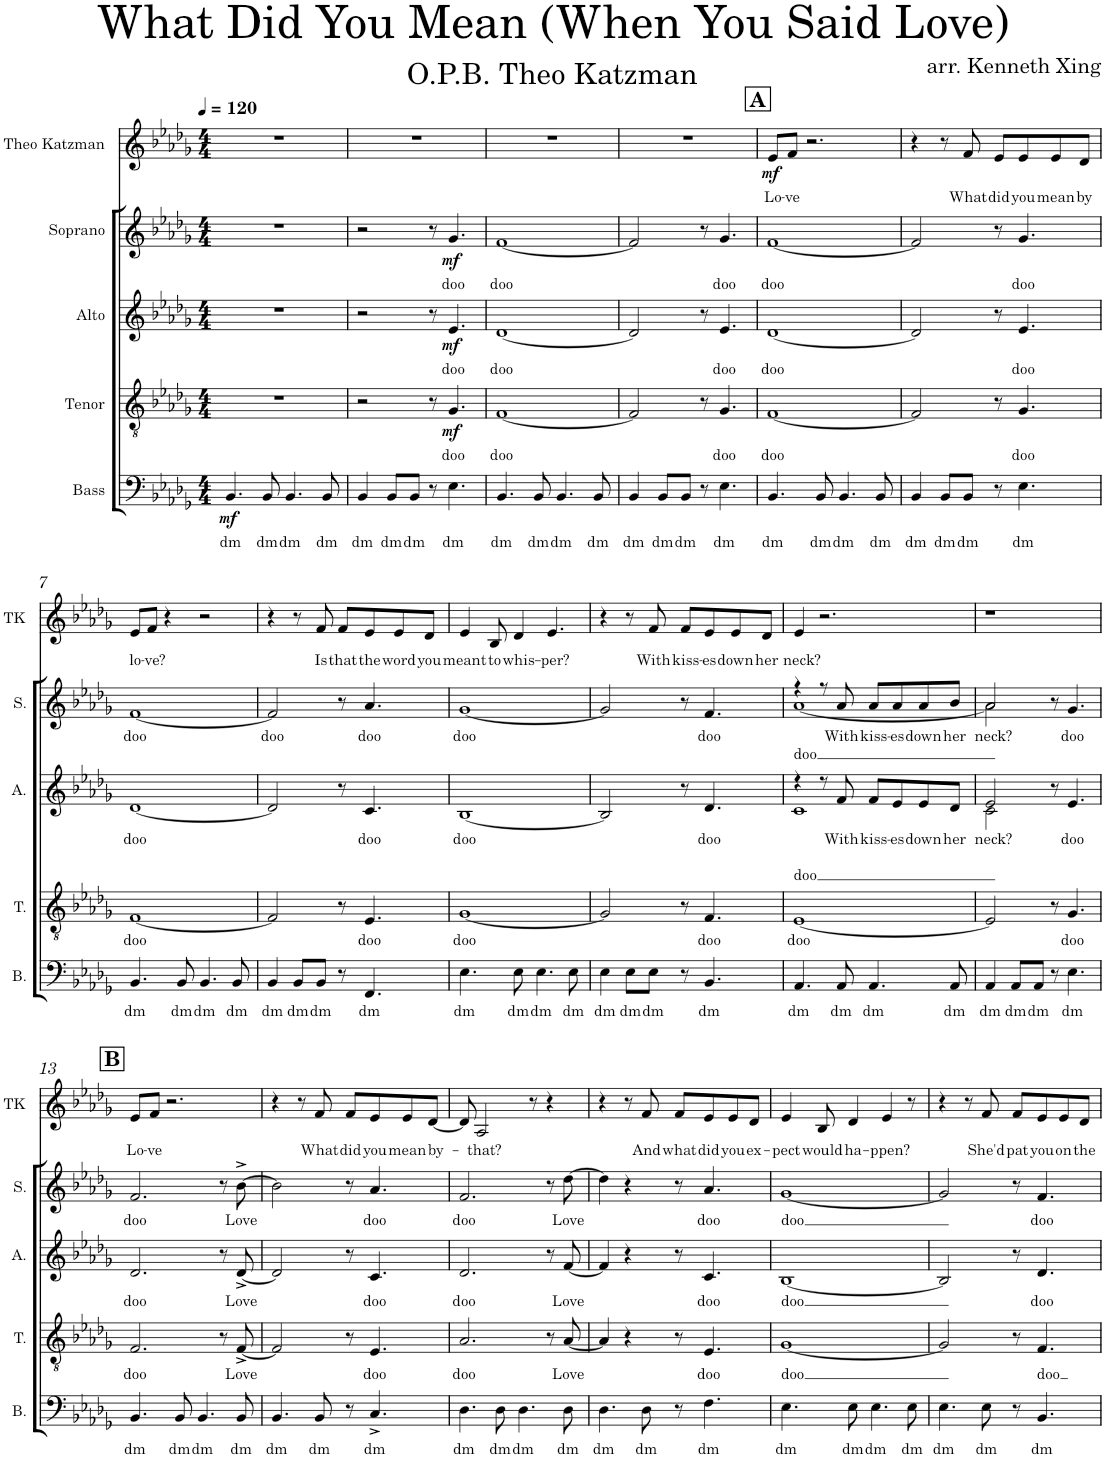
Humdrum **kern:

**kern	**text	**dynam	**kern	**text	**dynam	**kern	**text	**text	**text	**dynam	**kern	**text	**text	**dynam	**kern	**text	**dynam
*part5	*part5	*part5	*part4	*part4	*part4	*part3	*part3	*part3	*part3	*part3	*part2	*part2	*part2	*part2	*part1	*part1	*part1
*staff5	*staff5	*staff5	*staff4	*staff4	*staff4	*staff3	*staff3	*staff3	*staff3	*staff3	*staff2	*staff2	*staff2	*staff2	*staff1	*staff1	*staff1
*I"Bass	*	*	*I"Tenor	*	*	*I"Alto	*	*	*	*	*I"Soprano	*	*	*	*I"Theo Katzman	*	*
*I'B.	*	*	*I'T.	*	*	*I'A.	*	*	*	*	*I'S.	*	*	*	*I'TK	*	*
*clefF4	*	*	*clefGv2	*	*	*clefG2	*	*	*	*	*clefG2	*	*	*	*clefG2	*	*
*k[b-e-a-d-g-]	*	*	*k[b-e-a-d-g-]	*	*	*k[b-e-a-d-g-]	*	*	*	*	*k[b-e-a-d-g-]	*	*	*	*k[b-e-a-d-g-]	*	*
*M4/4	*	*	*M4/4	*	*	*M4/4	*	*	*	*	*M4/4	*	*	*	*M4/4	*	*
*MM120	*	*	*MM120	*	*	*MM120	*	*	*	*	*MM120	*	*	*	*MM120	*	*
=1	=1	=1	=1	=1	=1	=1	=1	=1	=1	=1	=1	=1	=1	=1	=1	=1	=1
!	!LO:LY:b	!LO:DY:b	!	!	!	!	!	!	!	!	!	!	!	!	!	!	!
4.BB-/	dm	mf	1r	.	.	1r	.	.	.	.	1r	.	.	.	1r	.	.
!	!LO:LY:b	!	!	!	!	!	!	!	!	!	!	!	!	!	!	!	!
8BB-/	dm	.	.	.	.	.	.	.	.	.	.	.	.	.	.	.	.
!	!LO:LY:b	!	!	!	!	!	!	!	!	!	!	!	!	!	!	!	!
4.BB-/	dm	.	.	.	.	.	.	.	.	.	.	.	.	.	.	.	.
!	!LO:LY:b	!	!	!	!	!	!	!	!	!	!	!	!	!	!	!	!
8BB-/	dm	.	.	.	.	.	.	.	.	.	.	.	.	.	.	.	.
=2	=2	=2	=2	=2	=2	=2	=2	=2	=2	=2	=2	=2	=2	=2	=2	=2	=2
!	!LO:LY:b	!	!	!	!	!	!	!	!	!	!	!	!	!	!	!	!
4BB-/	dm	.	2r	.	.	2r	.	.	.	.	2r	.	.	.	1r	.	.
!	!LO:LY:b	!	!	!	!	!	!	!	!	!	!	!	!	!	!	!	!
8BB-/L	dm	.	.	.	.	.	.	.	.	.	.	.	.	.	.	.	.
!	!LO:LY:b	!	!	!	!	!	!	!	!	!	!	!	!	!	!	!	!
8BB-/J	dm	.	.	.	.	.	.	.	.	.	.	.	.	.	.	.	.
8r	.	.	8r	.	.	8r	.	.	.	.	8r	.	.	.	.	.	.
!	!LO:LY:b	!	!	!LO:LY:b	!LO:DY:b	!	!LO:LY:b	!	!	!LO:DY:b	!	!LO:LY:b	!	!LO:DY:b	!	!	!
4.E-\	dm	.	4.G-/	doo	mf	4.e-/	doo	.	.	mf	4.g-/	doo	.	mf	.	.	.
=3	=3	=3	=3	=3	=3	=3	=3	=3	=3	=3	=3	=3	=3	=3	=3	=3	=3
!	!LO:LY:b	!	!	!LO:LY:b	!	!	!LO:LY:b	!	!	!	!	!LO:LY:b	!	!	!	!	!
4.BB-/	dm	.	[1F	doo	.	[1d-	doo	.	.	.	[1f	doo	.	.	1r	.	.
!	!LO:LY:b	!	!	!	!	!	!	!	!	!	!	!	!	!	!	!	!
8BB-/	dm	.	.	.	.	.	.	.	.	.	.	.	.	.	.	.	.
!	!LO:LY:b	!	!	!	!	!	!	!	!	!	!	!	!	!	!	!	!
4.BB-/	dm	.	.	.	.	.	.	.	.	.	.	.	.	.	.	.	.
!	!LO:LY:b	!	!	!	!	!	!	!	!	!	!	!	!	!	!	!	!
8BB-/	dm	.	.	.	.	.	.	.	.	.	.	.	.	.	.	.	.
=4	=4	=4	=4	=4	=4	=4	=4	=4	=4	=4	=4	=4	=4	=4	=4	=4	=4
!	!LO:LY:b	!	!	!	!	!	!	!	!	!	!	!	!	!	!	!	!
4BB-/	dm	.	2F/]	.	.	2d-/]	.	.	.	.	2f/]	.	.	.	1r	.	.
!	!LO:LY:b	!	!	!	!	!	!	!	!	!	!	!	!	!	!	!	!
8BB-/L	dm	.	.	.	.	.	.	.	.	.	.	.	.	.	.	.	.
!	!LO:LY:b	!	!	!	!	!	!	!	!	!	!	!	!	!	!	!	!
8BB-/J	dm	.	.	.	.	.	.	.	.	.	.	.	.	.	.	.	.
8r	.	.	8r	.	.	8r	.	.	.	.	8r	.	.	.	.	.	.
!	!LO:LY:b	!	!	!LO:LY:b	!	!	!LO:LY:b	!	!	!	!	!LO:LY:b	!	!	!	!	!
4.E-\	dm	.	4.G-/	doo	.	4.e-/	doo	.	.	.	4.g-/	doo	.	.	.	.	.
!!LO:REH:place=s1:a:B:cj:fs=14:t=A
=5	=5	=5	=5	=5	=5	=5	=5	=5	=5	=5	=5	=5	=5	=5	=5	=5	=5
!	!LO:LY:b	!	!	!LO:LY:b	!	!	!LO:LY:b	!	!	!	!	!LO:LY:b	!	!	!	!LO:LY:b	!LO:DY:b
4.BB-/	dm	.	[1F	doo	.	[1d-	doo	.	.	.	[1f	doo	.	.	8e-/L	Lo-	mf
!	!	!	!	!	!	!	!	!	!	!	!	!	!	!	!	!LO:LY:b	!
.	.	.	.	.	.	.	.	.	.	.	.	.	.	.	8f/J	-ve	.
.	.	.	.	.	.	.	.	.	.	.	.	.	.	.	2.r	.	.
!	!LO:LY:b	!	!	!	!	!	!	!	!	!	!	!	!	!	!	!	!
8BB-/	dm	.	.	.	.	.	.	.	.	.	.	.	.	.	.	.	.
!	!LO:LY:b	!	!	!	!	!	!	!	!	!	!	!	!	!	!	!	!
4.BB-/	dm	.	.	.	.	.	.	.	.	.	.	.	.	.	.	.	.
!	!LO:LY:b	!	!	!	!	!	!	!	!	!	!	!	!	!	!	!	!
8BB-/	dm	.	.	.	.	.	.	.	.	.	.	.	.	.	.	.	.
=6	=6	=6	=6	=6	=6	=6	=6	=6	=6	=6	=6	=6	=6	=6	=6	=6	=6
!	!LO:LY:b	!	!	!	!	!	!	!	!	!	!	!	!	!	!	!	!
4BB-/	dm	.	2F/]	.	.	2d-/]	.	.	.	.	2f/]	.	.	.	4r	.	.
!	!LO:LY:b	!	!	!	!	!	!	!	!	!	!	!	!	!	!	!	!
8BB-/L	dm	.	.	.	.	.	.	.	.	.	.	.	.	.	8r	.	.
!	!LO:LY:b	!	!	!	!	!	!	!	!	!	!	!	!	!	!	!LO:LY:b	!
8BB-/J	dm	.	.	.	.	.	.	.	.	.	.	.	.	.	8f/	What	.
!	!	!	!	!	!	!	!	!	!	!	!	!	!	!	!	!LO:LY:b	!
8r	.	.	8r	.	.	8r	.	.	.	.	8r	.	.	.	8e-/L	did	.
!	!LO:LY:b	!	!	!LO:LY:b	!	!	!LO:LY:b	!	!	!	!	!LO:LY:b	!	!	!	!LO:LY:b	!
4.E-\	dm	.	4.G-/	doo	.	4.e-/	doo	.	.	.	4.g-/	doo	.	.	8e-/	you	.
!	!	!	!	!	!	!	!	!	!	!	!	!	!	!	!	!LO:LY:b	!
.	.	.	.	.	.	.	.	.	.	.	.	.	.	.	8e-/	mean	.
!	!	!	!	!	!	!	!	!	!	!	!	!	!	!	!	!LO:LY:b	!
.	.	.	.	.	.	.	.	.	.	.	.	.	.	.	8d-/J	by	.
!!LO:LB:g=z
=7	=7	=7	=7	=7	=7	=7	=7	=7	=7	=7	=7	=7	=7	=7	=7	=7	=7
!	!LO:LY:b	!	!	!LO:LY:b	!	!	!LO:LY:b	!	!	!	!	!LO:LY:b	!	!	!	!LO:LY:b	!
4.BB-/	dm	.	[1F	doo	.	[1d-	doo	.	.	.	[1f	doo	.	.	8e-/L	lo-	.
!	!	!	!	!	!	!	!	!	!	!	!	!	!	!	!	!LO:LY:b	!
.	.	.	.	.	.	.	.	.	.	.	.	.	.	.	8f/J	-ve?	.
.	.	.	.	.	.	.	.	.	.	.	.	.	.	.	4r	.	.
!	!LO:LY:b	!	!	!	!	!	!	!	!	!	!	!	!	!	!	!	!
8BB-/	dm	.	.	.	.	.	.	.	.	.	.	.	.	.	.	.	.
!	!LO:LY:b	!	!	!	!	!	!	!	!	!	!	!	!	!	!	!	!
4.BB-/	dm	.	.	.	.	.	.	.	.	.	.	.	.	.	2r	.	.
!	!LO:LY:b	!	!	!	!	!	!	!	!	!	!	!	!	!	!	!	!
8BB-/	dm	.	.	.	.	.	.	.	.	.	.	.	.	.	.	.	.
=8	=8	=8	=8	=8	=8	=8	=8	=8	=8	=8	=8	=8	=8	=8	=8	=8	=8
!	!LO:LY:b	!	!	!	!	!	!	!	!	!	!	!LO:LY:b	!	!	!	!	!
4BB-/	dm	.	2F/]	.	.	2d-/]	.	.	.	.	2f/]	doo	.	.	4r	.	.
!	!LO:LY:b	!	!	!	!	!	!	!	!	!	!	!	!	!	!	!	!
8BB-/L	dm	.	.	.	.	.	.	.	.	.	.	.	.	.	8r	.	.
!	!LO:LY:b	!	!	!	!	!	!	!	!	!	!	!	!	!	!	!LO:LY:b	!
8BB-/J	dm	.	.	.	.	.	.	.	.	.	.	.	.	.	8f/	Is	.
!	!	!	!	!	!	!	!	!	!	!	!	!	!	!	!	!LO:LY:b	!
8r	.	.	8r	.	.	8r	.	.	.	.	8r	.	.	.	8f/L	that	.
!	!LO:LY:b	!	!	!LO:LY:b	!	!	!LO:LY:b	!	!	!	!	!LO:LY:b	!	!	!	!LO:LY:b	!
4.FF/	dm	.	4.E-/	doo	.	4.c/	doo	.	.	.	4.a-/	doo	.	.	8e-/	the	.
!	!	!	!	!	!	!	!	!	!	!	!	!	!	!	!	!LO:LY:b	!
.	.	.	.	.	.	.	.	.	.	.	.	.	.	.	8e-/	word	.
!	!	!	!	!	!	!	!	!	!	!	!	!	!	!	!	!LO:LY:b	!
.	.	.	.	.	.	.	.	.	.	.	.	.	.	.	8d-/J	you	.
=9	=9	=9	=9	=9	=9	=9	=9	=9	=9	=9	=9	=9	=9	=9	=9	=9	=9
!	!LO:LY:b	!	!	!LO:LY:b	!	!	!LO:LY:b	!	!	!	!	!LO:LY:b	!	!	!	!LO:LY:b	!
4.E-\	dm	.	[1G-	doo	.	[1B-	doo	.	.	.	[1g-	doo	.	.	4e-/	meant	.
!	!	!	!	!	!	!	!	!	!	!	!	!	!	!	!	!LO:LY:b	!
.	.	.	.	.	.	.	.	.	.	.	.	.	.	.	8B-/	to	.
!	!LO:LY:b	!	!	!	!	!	!	!	!	!	!	!	!	!	!	!LO:LY:b	!
8E-\	dm	.	.	.	.	.	.	.	.	.	.	.	.	.	4d-/	whis-	.
!	!LO:LY:b	!	!	!	!	!	!	!	!	!	!	!	!	!	!	!	!
4.E-\	dm	.	.	.	.	.	.	.	.	.	.	.	.	.	.	.	.
!	!	!	!	!	!	!	!	!	!	!	!	!	!	!	!	!LO:LY:b	!
.	.	.	.	.	.	.	.	.	.	.	.	.	.	.	4.e-/	-per?	.
!	!LO:LY:b	!	!	!	!	!	!	!	!	!	!	!	!	!	!	!	!
8E-\	dm	.	.	.	.	.	.	.	.	.	.	.	.	.	.	.	.
=10	=10	=10	=10	=10	=10	=10	=10	=10	=10	=10	=10	=10	=10	=10	=10	=10	=10
!	!LO:LY:b	!	!	!	!	!	!	!	!	!	!	!	!	!	!	!	!
4E-\	dm	.	2G-/]	.	.	2B-/]	.	.	.	.	2g-/]	.	.	.	4r	.	.
!	!LO:LY:b	!	!	!	!	!	!	!	!	!	!	!	!	!	!	!	!
8E-\L	dm	.	.	.	.	.	.	.	.	.	.	.	.	.	8r	.	.
!	!LO:LY:b	!	!	!	!	!	!	!	!	!	!	!	!	!	!	!LO:LY:b	!
8E-\J	dm	.	.	.	.	.	.	.	.	.	.	.	.	.	8f/	With	.
!	!	!	!	!	!	!	!	!	!	!	!	!	!	!	!	!LO:LY:b	!
8r	.	.	8r	.	.	8r	.	.	.	.	8r	.	.	.	8f/L	kiss-	.
!	!LO:LY:b	!	!	!LO:LY:b	!	!	!LO:LY:b	!	!	!	!	!LO:LY:b	!	!	!	!LO:LY:b	!
4.BB-/	dm	.	4.F/	doo	.	4.d-/	doo	.	.	.	4.f/	doo	.	.	8e-/	-es	.
!	!	!	!	!	!	!	!	!	!	!	!	!	!	!	!	!LO:LY:b	!
.	.	.	.	.	.	.	.	.	.	.	.	.	.	.	8e-/	down	.
!	!	!	!	!	!	!	!	!	!	!	!	!	!	!	!	!LO:LY:b	!
.	.	.	.	.	.	.	.	.	.	.	.	.	.	.	8d-/J	her	.
=11	=11	=11	=11	=11	=11	=11	=11	=11	=11	=11	=11	=11	=11	=11	=11	=11	=11
!	!LO:LY:b	!	!	!LO:LY:b	!	!	!	!	!LO:LY:b	!	!	!	!LO:LY:b	!	!	!LO:LY:b	!
*	*	*	*	*	*	*^	*	*	*	*	*^	*	*	*	*	*	*
4.AA-/	dm	.	[1E-	doo	.	4r	1c	.	.	doo	.	4r	[1a-	.	doo	.	4e-/	neck?	.
.	.	.	.	.	.	8r	.	.	.	.	.	8r	.	.	.	.	2.r	.	.
!	!LO:LY:b	!	!	!	!	!	!	!LO:LY:b	!	!	!	!	!	!LO:LY:b	!	!	!	!	!
8AA-/	dm	.	.	.	.	8f/	.	With	.	.	.	8a-/	.	With	.	.	.	.	.
!	!LO:LY:b	!	!	!	!	!	!	!LO:LY:b	!	!	!	!	!	!LO:LY:b	!	!	!	!	!
4.AA-/	dm	.	.	.	.	8f/L	.	kiss-	.	.	.	8a-/L	.	kiss-	.	.	.	.	.
!	!	!	!	!	!	!	!	!LO:LY:b	!	!	!	!	!	!LO:LY:b	!	!	!	!	!
.	.	.	.	.	.	8e-/	.	-es	.	.	.	8a-/	.	-es	.	.	.	.	.
!	!	!	!	!	!	!	!	!LO:LY:b	!	!	!	!	!	!LO:LY:b	!	!	!	!	!
.	.	.	.	.	.	8e-/	.	down	.	.	.	8a-/	.	down	.	.	.	.	.
!	!LO:LY:b	!	!	!	!	!	!	!LO:LY:b	!	!	!	!	!	!LO:LY:b	!	!	!	!	!
8AA-/	dm	.	.	.	.	8d-/J	.	her	.	.	.	8b-/J	.	her	.	.	.	.	.
=12	=12	=12	=12	=12	=12	=12	=12	=12	=12	=12	=12	=12	=12	=12	=12	=12	=12	=12	=12
!	!LO:LY:b	!	!	!	!	!	!	!LO:LY:b	!	!	!	!	!	!LO:LY:b	!	!	!	!	!
4AA-/	dm	.	2E-/]	.	.	2e-/	2c\	neck?	.	.	.	2a-/	2a-\]	neck?	.	.	1r	.	.
!	!LO:LY:b	!	!	!	!	!	!	!	!	!	!	!	!	!	!	!	!	!	!
8AA-/L	dm	.	.	.	.	.	.	.	.	.	.	.	.	.	.	.	.	.	.
!	!LO:LY:b	!	!	!	!	!	!	!	!	!	!	!	!	!	!	!	!	!	!
8AA-/J	dm	.	.	.	.	.	.	.	.	.	.	.	.	.	.	.	.	.	.
8r	.	.	8r	.	.	8r	2ryy	.	.	.	.	8r	2ryy	.	.	.	.	.	.
!	!LO:LY:b	!	!	!LO:LY:b	!	!	!	!LO:LY:b	!	!	!	!	!	!LO:LY:b	!	!	!	!	!
4.E-\	dm	.	4.G-/	doo	.	4.e-/	.	doo	.	.	.	4.g-/	.	doo	.	.	.	.	.
*	*	*	*	*	*	*v	*v	*	*	*	*	*	*	*	*	*	*	*	*
*	*	*	*	*	*	*	*	*	*	*	*v	*v	*	*	*	*	*	*
!!LO:LB:g=z
!!LO:REH:place=s1:a:B:cj:fs=14:t=B
=13	=13	=13	=13	=13	=13	=13	=13	=13	=13	=13	=13	=13	=13	=13	=13	=13	=13
!	!LO:LY:b	!	!	!LO:LY:b	!	!	!LO:LY:b	!	!	!	!	!LO:LY:b	!	!	!	!LO:LY:b	!
4.BB-/	dm	.	2.F/	doo	.	2.d-/	doo	.	.	.	2.f/	doo	.	.	8e-/L	Lo-	.
!	!	!	!	!	!	!	!	!	!	!	!	!	!	!	!	!LO:LY:b	!
.	.	.	.	.	.	.	.	.	.	.	.	.	.	.	8f/J	-ve	.
.	.	.	.	.	.	.	.	.	.	.	.	.	.	.	2.r	.	.
!	!LO:LY:b	!	!	!	!	!	!	!	!	!	!	!	!	!	!	!	!
8BB-/	dm	.	.	.	.	.	.	.	.	.	.	.	.	.	.	.	.
!	!LO:LY:b	!	!	!	!	!	!	!	!	!	!	!	!	!	!	!	!
4.BB-/	dm	.	.	.	.	.	.	.	.	.	.	.	.	.	.	.	.
.	.	.	8r	.	.	8r	.	.	.	.	8r	.	.	.	.	.	.
!	!LO:LY:b	!	!	!LO:LY:b	!	!	!LO:LY:b	!	!	!	!	!LO:LY:b	!	!	!	!	!
8BB-/	dm	.	[8F^/	Love	.	[8d-^/	Love	.	.	.	[8b-^\	Love	.	.	.	.	.
=14	=14	=14	=14	=14	=14	=14	=14	=14	=14	=14	=14	=14	=14	=14	=14	=14	=14
!	!LO:LY:b	!	!	!	!	!	!	!	!	!	!	!	!	!	!	!	!
4.BB-/	dm	.	2F/]	.	.	2d-/]	.	.	.	.	2b-\]	.	.	.	4r	.	.
.	.	.	.	.	.	.	.	.	.	.	.	.	.	.	8r	.	.
!	!LO:LY:b	!	!	!	!	!	!	!	!	!	!	!	!	!	!	!LO:LY:b	!
8BB-/	dm	.	.	.	.	.	.	.	.	.	.	.	.	.	8f/	What	.
!	!	!	!	!	!	!	!	!	!	!	!	!	!	!	!	!LO:LY:b	!
8r	.	.	8r	.	.	8r	.	.	.	.	8r	.	.	.	8f/L	did	.
!	!LO:LY:b	!	!	!LO:LY:b	!	!	!LO:LY:b	!	!	!	!	!LO:LY:b	!	!	!	!LO:LY:b	!
4.C^/	dm	.	4.E-/	doo	.	4.c/	doo	.	.	.	4.a-/	doo	.	.	8e-/	you	.
!	!	!	!	!	!	!	!	!	!	!	!	!	!	!	!	!LO:LY:b	!
.	.	.	.	.	.	.	.	.	.	.	.	.	.	.	8e-/	mean	.
!	!	!	!	!	!	!	!	!	!	!	!	!	!	!	!	!LO:LY:b	!
.	.	.	.	.	.	.	.	.	.	.	.	.	.	.	[8d-/J	by-	.
=15	=15	=15	=15	=15	=15	=15	=15	=15	=15	=15	=15	=15	=15	=15	=15	=15	=15
!	!LO:LY:b	!	!	!LO:LY:b	!	!	!LO:LY:b	!	!	!	!	!LO:LY:b	!	!	!	!	!
4.D-\	dm	.	2.A-/	doo	.	2.d-/	doo	.	.	.	2.f/	doo	.	.	8d-/]	.	.
!	!	!	!	!	!	!	!	!	!	!	!	!	!	!	!	!LO:LY:b	!
.	.	.	.	.	.	.	.	.	.	.	.	.	.	.	2A-/	-that?	.
!	!LO:LY:b	!	!	!	!	!	!	!	!	!	!	!	!	!	!	!	!
8D-\	dm	.	.	.	.	.	.	.	.	.	.	.	.	.	.	.	.
!	!LO:LY:b	!	!	!	!	!	!	!	!	!	!	!	!	!	!	!	!
4.D-\	dm	.	.	.	.	.	.	.	.	.	.	.	.	.	.	.	.
.	.	.	.	.	.	.	.	.	.	.	.	.	.	.	8r	.	.
.	.	.	8r	.	.	8r	.	.	.	.	8r	.	.	.	4r	.	.
!	!LO:LY:b	!	!	!LO:LY:b	!	!	!LO:LY:b	!	!	!	!	!LO:LY:b	!	!	!	!	!
8D-\	dm	.	[8A-/	Love	.	[8f/	Love	.	.	.	[8dd-\	Love	.	.	.	.	.
=16	=16	=16	=16	=16	=16	=16	=16	=16	=16	=16	=16	=16	=16	=16	=16	=16	=16
!	!LO:LY:b	!	!	!	!	!	!	!	!	!	!	!	!	!	!	!	!
4.D-\	dm	.	4A-/]	.	.	4f/]	.	.	.	.	4dd-\]	.	.	.	4r	.	.
.	.	.	4r	.	.	4r	.	.	.	.	4r	.	.	.	8r	.	.
!	!LO:LY:b	!	!	!	!	!	!	!	!	!	!	!	!	!	!	!LO:LY:b	!
8D-\	dm	.	.	.	.	.	.	.	.	.	.	.	.	.	8f/	And	.
!	!	!	!	!	!	!	!	!	!	!	!	!	!	!	!	!LO:LY:b	!
8r	.	.	8r	.	.	8r	.	.	.	.	8r	.	.	.	8f/L	what	.
!	!LO:LY:b	!	!	!LO:LY:b	!	!	!LO:LY:b	!	!	!	!	!LO:LY:b	!	!	!	!LO:LY:b	!
4.F\	dm	.	4.E-/	doo	.	4.c/	doo	.	.	.	4.a-/	doo	.	.	8e-/	did	.
!	!	!	!	!	!	!	!	!	!	!	!	!	!	!	!	!LO:LY:b	!
.	.	.	.	.	.	.	.	.	.	.	.	.	.	.	8e-/	you	.
!	!	!	!	!	!	!	!	!	!	!	!	!	!	!	!	!LO:LY:b	!
.	.	.	.	.	.	.	.	.	.	.	.	.	.	.	8d-/J	ex-	.
=17	=17	=17	=17	=17	=17	=17	=17	=17	=17	=17	=17	=17	=17	=17	=17	=17	=17
!	!LO:LY:b	!	!	!LO:LY:b	!	!	!LO:LY:b	!	!	!	!	!LO:LY:b	!	!	!	!LO:LY:b	!
4.E-\	dm	.	[1G-	doo	.	[1B-	doo	.	.	.	[1g-	doo	.	.	4e-/	-pect	.
!	!	!	!	!	!	!	!	!	!	!	!	!	!	!	!	!LO:LY:b	!
.	.	.	.	.	.	.	.	.	.	.	.	.	.	.	8B-/	would	.
!	!LO:LY:b	!	!	!	!	!	!	!	!	!	!	!	!	!	!	!LO:LY:b	!
8E-\	dm	.	.	.	.	.	.	.	.	.	.	.	.	.	4d-/	ha-	.
!	!LO:LY:b	!	!	!	!	!	!	!	!	!	!	!	!	!	!	!	!
4.E-\	dm	.	.	.	.	.	.	.	.	.	.	.	.	.	.	.	.
!	!	!	!	!	!	!	!	!	!	!	!	!	!	!	!	!LO:LY:b	!
.	.	.	.	.	.	.	.	.	.	.	.	.	.	.	4e-/	-ppen?	.
!	!LO:LY:b	!	!	!	!	!	!	!	!	!	!	!	!	!	!	!	!
8E-\	dm	.	.	.	.	.	.	.	.	.	.	.	.	.	8r	.	.
=18	=18	=18	=18	=18	=18	=18	=18	=18	=18	=18	=18	=18	=18	=18	=18	=18	=18
!	!LO:LY:b	!	!	!	!	!	!	!	!	!	!	!	!	!	!	!	!
4.E-\	dm	.	2G-/]	.	.	2B-/]	.	.	.	.	2g-/]	.	.	.	4r	.	.
.	.	.	.	.	.	.	.	.	.	.	.	.	.	.	8r	.	.
!	!LO:LY:b	!	!	!	!	!	!	!	!	!	!	!	!	!	!	!LO:LY:b	!
8E-\	dm	.	.	.	.	.	.	.	.	.	.	.	.	.	8f/	She'd	.
!	!	!	!	!	!	!	!	!	!	!	!	!	!	!	!	!LO:LY:b	!
8r	.	.	8r	.	.	8r	.	.	.	.	8r	.	.	.	8f/L	pat	.
!	!LO:LY:b	!	!	!LO:LY:b	!	!	!LO:LY:b	!	!	!	!	!LO:LY:b	!	!	!	!LO:LY:b	!
4.BB-/	dm	.	4.F/	doo	.	4.d-/	doo	.	.	.	4.f/	doo	.	.	8e-/	you	.
!	!	!	!	!	!	!	!	!	!	!	!	!	!	!	!	!LO:LY:b	!
.	.	.	.	.	.	.	.	.	.	.	.	.	.	.	8e-/	on	.
!	!	!	!	!	!	!	!	!	!	!	!	!	!	!	!	!LO:LY:b	!
.	.	.	.	.	.	.	.	.	.	.	.	.	.	.	8d-/J	the	.
=	=	=	=	=	=	=	=	=	=	=	=	=	=	=	=	=	=
*-	*-	*-	*-	*-	*-	*-	*-	*-	*-	*-	*-	*-	*-	*-	*-	*-	*-
